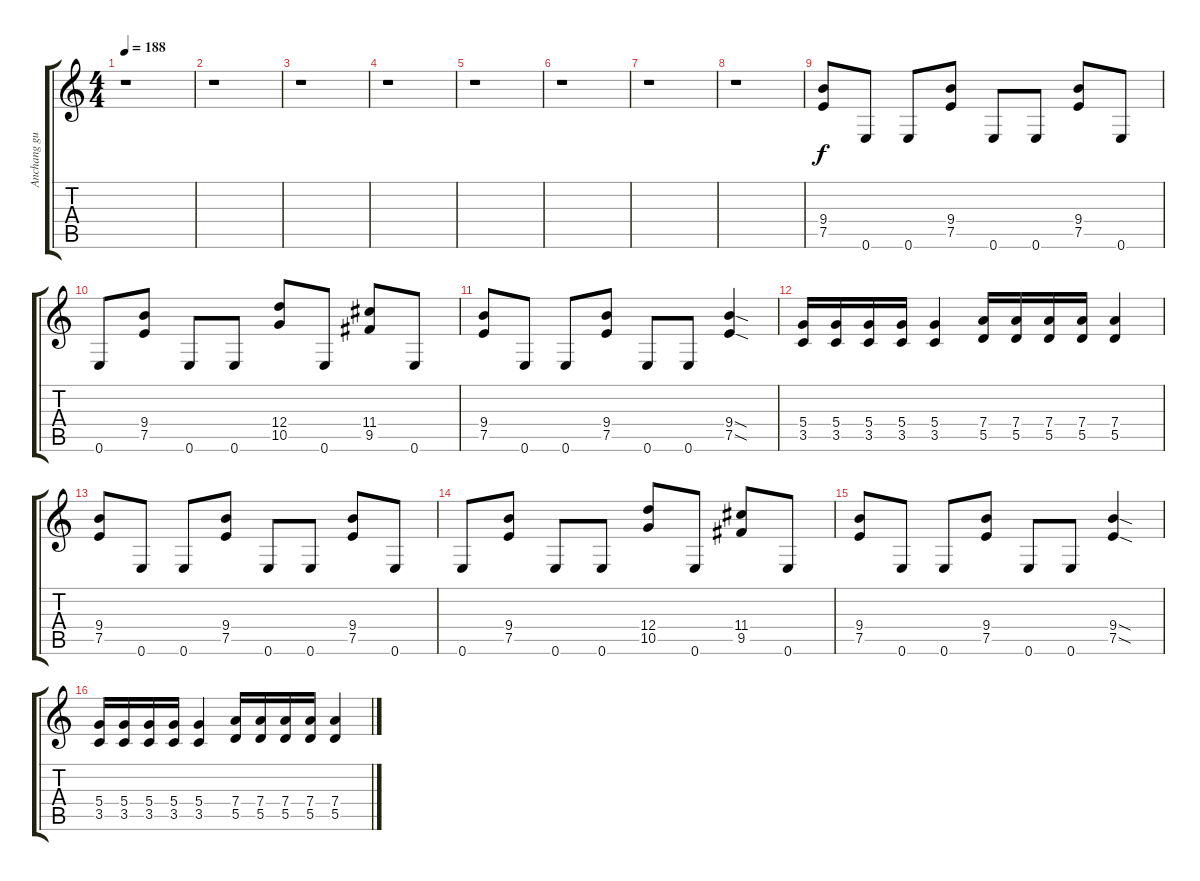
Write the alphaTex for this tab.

\track ("Anchang guitar" "Anchang gu") {instrument distortionguitar}
\staff {score tabs}
\tuning (E4 B3 G3 D3 A2 E2) {hide}
\ts (4 4)
\tempo 188
\clef g2
\ks c
r.1{dy f} |
r.1 |
r.1 |
r.1 |
r.1 |
r.1 |
r.1 |
r.1 |
(9.4 7.5).8 0.6.8 0.6.8 (9.4 7.5).8 0.6.8 0.6.8 (9.4 7.5).8 0.6.8 |
0.6.8 (9.4 7.5).8 0.6.8 0.6.8 (12.4 10.5).8 0.6.8 (11.4 9.5).8 0.6.8 |
(9.4 7.5).8 0.6.8 0.6.8 (9.4 7.5).8 0.6.8 0.6.8 (9.4{sod} 7.5{sod}).4 |
(5.4 3.5).16 (5.4 3.5).16 (5.4 3.5).16 (5.4 3.5).16 (5.4 3.5).4 (7.4 5.5).16 (7.4 5.5).16 (7.4 5.5).16 (7.4 5.5).16 (7.4 5.5).4 |
(9.4 7.5).8 0.6.8 0.6.8 (9.4 7.5).8 0.6.8 0.6.8 (9.4 7.5).8 0.6.8 |
0.6.8 (9.4 7.5).8 0.6.8 0.6.8 (12.4 10.5).8 0.6.8 (11.4 9.5).8 0.6.8 |
(9.4 7.5).8 0.6.8 0.6.8 (9.4 7.5).8 0.6.8 0.6.8 (9.4{sod} 7.5{sod}).4 |
(5.4 3.5).16 (5.4 3.5).16 (5.4 3.5).16 (5.4 3.5).16 (5.4 3.5).4 (7.4 5.5).16 (7.4 5.5).16 (7.4 5.5).16 (7.4 5.5).16 (7.4 5.5).4
